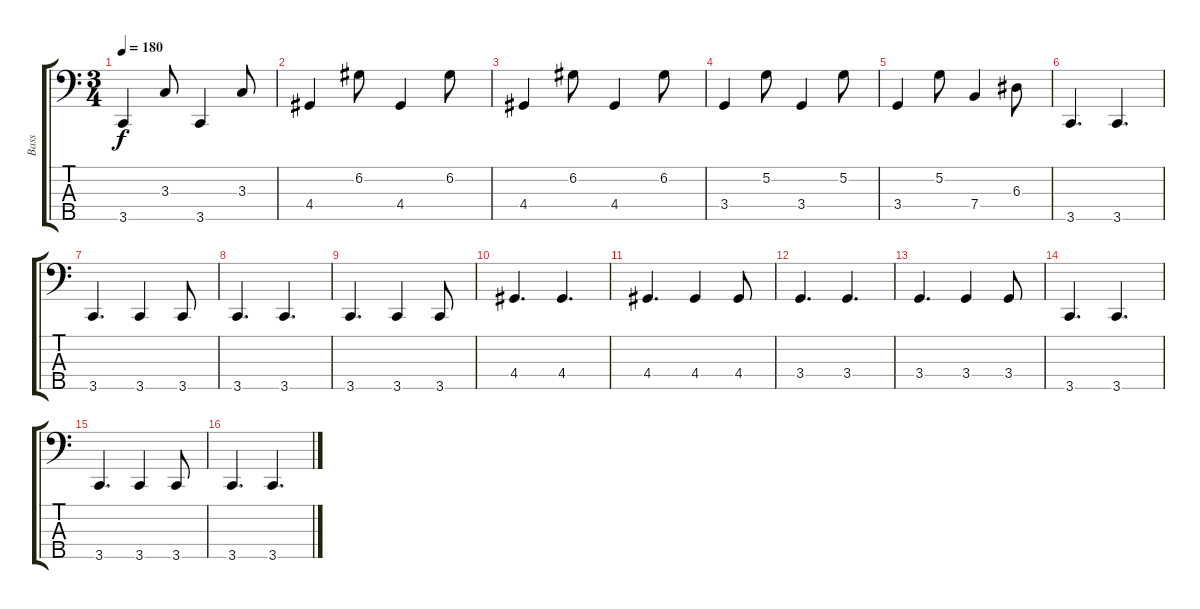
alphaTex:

\track ("Bass" "Bass") {instrument electricbasspick}
\staff {score tabs}
\tuning (G2 D2 A1 E1 A0) {hide}
\ts (3 4)
\tempo 180
\clef f4
\ks c
3.5.4{dy f} 3.3.8 3.5.4 3.3.8 |
4.4.4 6.2.8 4.4.4 6.2.8 |
4.4.4 6.2.8 4.4.4 6.2.8 |
3.4.4 5.2.8 3.4.4 5.2.8 |
3.4.4 5.2.8 7.4.4 6.3.8 |
3.5.4{d} 3.5.4{d} |
3.5.4{d} 3.5.4 3.5.8 |
3.5.4{d} 3.5.4{d} |
3.5.4{d} 3.5.4 3.5.8 |
4.4.4{d} 4.4.4{d} |
4.4.4{d} 4.4.4 4.4.8 |
3.4.4{d} 3.4.4{d} |
3.4.4{d} 3.4.4 3.4.8 |
3.5.4{d} 3.5.4{d} |
3.5.4{d} 3.5.4 3.5.8 |
3.5.4{d} 3.5.4{d}
